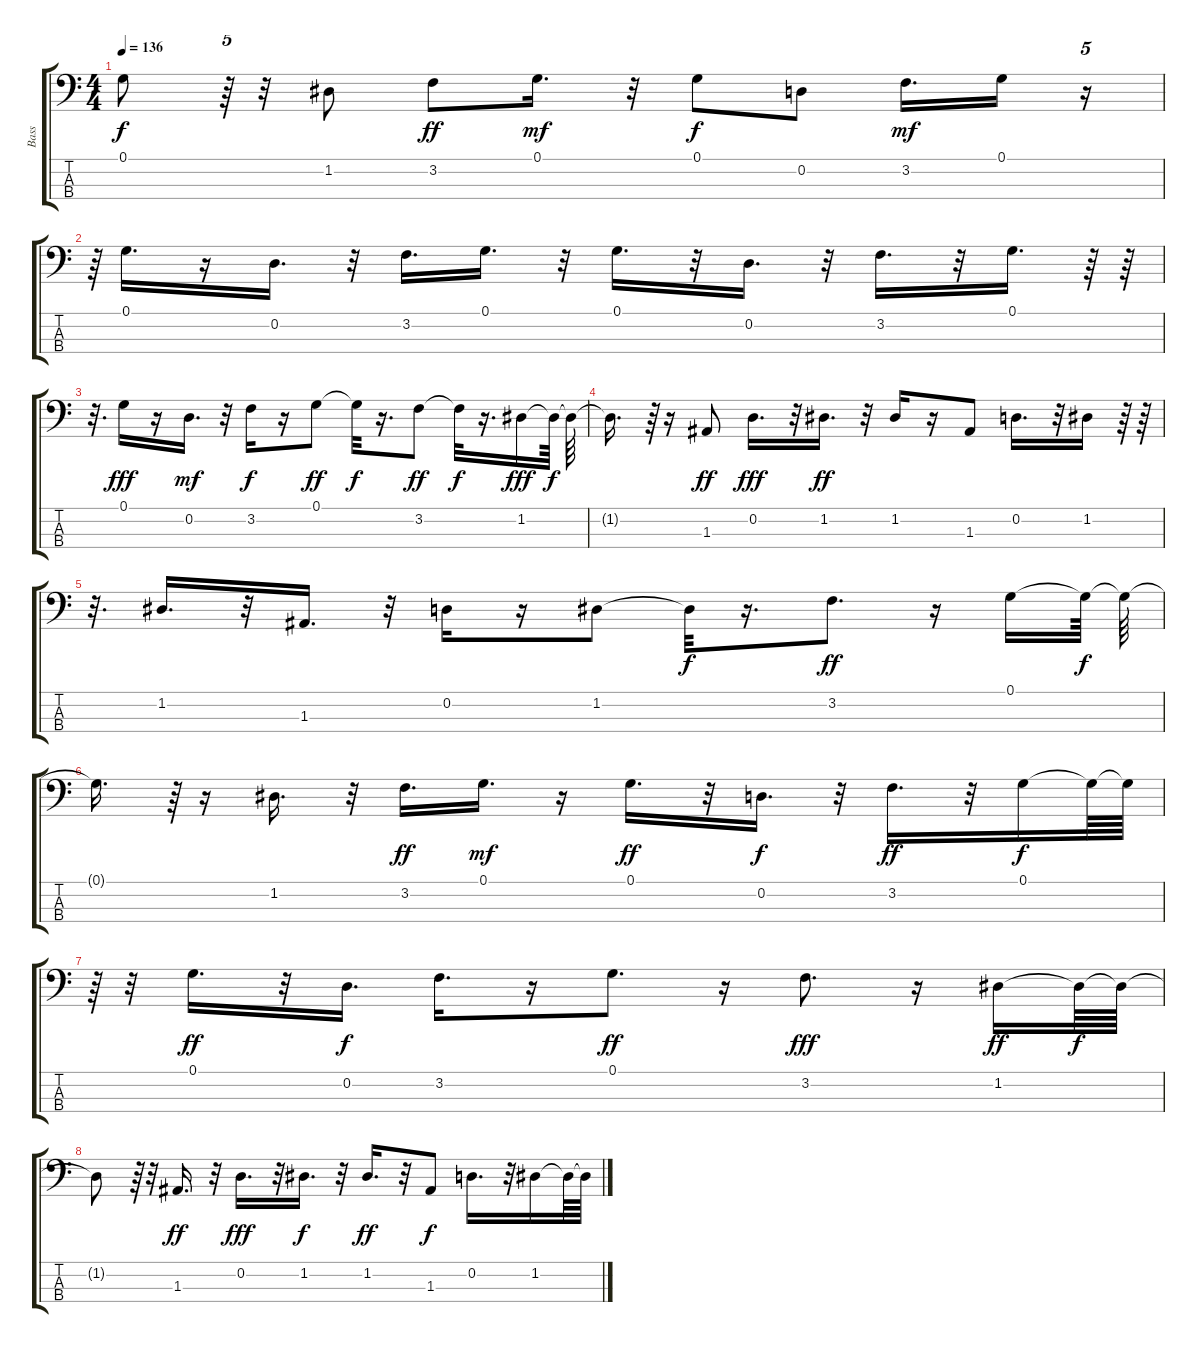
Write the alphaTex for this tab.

\track ("Bass" "Bass") {instrument acousticbass}
\staff {score tabs}
\tuning (G2 D2 A1 E1) {hide}
\ts (4 4)
\tempo 136
\clef f4
\ks c
0.1{t}.8{dy f} r.64{tu (5 4)} r.32 1.2.8 3.2.8{dy ff} 0.1.16{d dy mf} r.32 0.1.8{dy f} 0.2.8 3.2.16{d dy mf} 0.1.16 r.16{tu (5 4)} |
r.64{tu (5 4)} 0.1.16{d} r.16 0.2.16{d} r.32 3.2.16{d} 0.1.16{d} r.32 0.1.16{d} r.32 0.2.16{d} r.32 3.2.16{d} r.32 0.1.16{d} r.64 r.64 |
r.32{d} 0.1.16{dy fff} r.16 0.2.16{d dy mf} r.32 3.2.16{dy f} r.16 0.1.8{dy ff} 0.1{t}.32{dy f} r.16{d} 3.2.8{dy ff} 3.2{t}.32{dy f} r.16{d} 1.2.16{dy fff} 1.2{t}.64{dy f} 1.2{t}.64 |
1.2{t}.16{d} r.64{tu (5 4)} r.16 1.3.8{dy ff} 0.2.16{d dy fff} r.32 1.2.16{d dy ff} r.32 1.2.16 r.16 1.3.8 0.2.16{d} r.32 1.2.16 r.64 r.64 |
r.32{d} 1.2.16{d} r.32 1.3.16{d} r.32 0.2.16 r.16 1.2.8 1.2{t}.32{dy f} r.16{d} 3.2.8{d dy ff} r.16 0.1.16 0.1{t}.64{dy f} 0.1{t}.64 |
0.1{t}.16{d} r.64{tu (5 4)} r.16 1.2.16{d} r.32 3.2.16{d dy ff} 0.1.16{d dy mf} r.16 0.1.16{d dy ff} r.32 0.2.16{d dy f} r.32 3.2.16{d dy ff} r.32 0.1.16{dy f} 0.1{t}.64 0.1{t}.64 |
r.64{tu (5 4)} r.32 0.1.16{d dy ff} r.32 0.2.16{d dy f} 3.2.16{d} r.16 0.1.8{d dy ff} r.16 3.2.8{d dy fff} r.16 1.2.16{dy ff} 1.2{t}.64{dy f} 1.2{t}.64 |
1.2{t}.8 r.64{tu (5 4)} r.32 1.3.16{d dy ff} r.32 0.2.16{d dy fff} r.32 1.2.16{d dy f} r.32 1.2.16{d dy ff} r.32 1.3.8{dy f} 0.2.16{d} r.32 1.2.16 1.2{t}.64 1.2{t}.64
